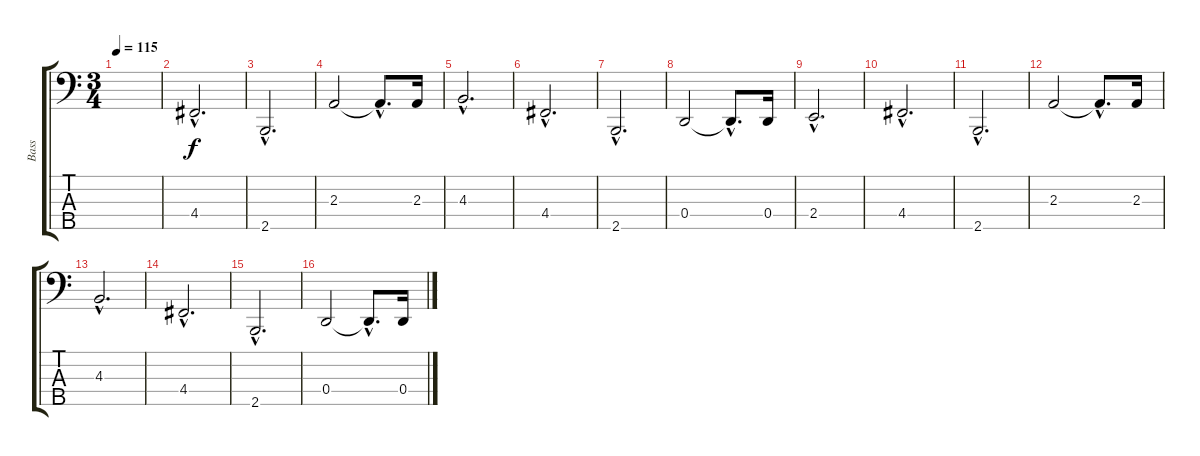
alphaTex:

\track ("Bass" "Bass") {instrument slapbass1}
\staff {score tabs}
\tuning (F2 C2 G1 D1 A0) {hide}
\ts (3 4)
\tempo 115
\clef f4
\ks c
|
\section ("" "")
4.4{hac}.2{d} |
2.5{hac}.2{d} |
2.3.2 2.3{hac t}.8{d} 2.3.16 |
4.3{hac}.2{d} |
4.4{hac}.2{d} |
2.5{hac}.2{d} |
0.4.2 0.4{hac t}.8{d} 0.4.16 |
2.4{hac}.2{d} |
4.4{hac}.2{d} |
2.5{hac}.2{d} |
2.3.2 2.3{hac t}.8{d} 2.3.16 |
4.3{hac}.2{d} |
4.4{hac}.2{d} |
2.5{hac}.2{d} |
0.4.2 0.4{hac t}.8{d} 0.4.16
